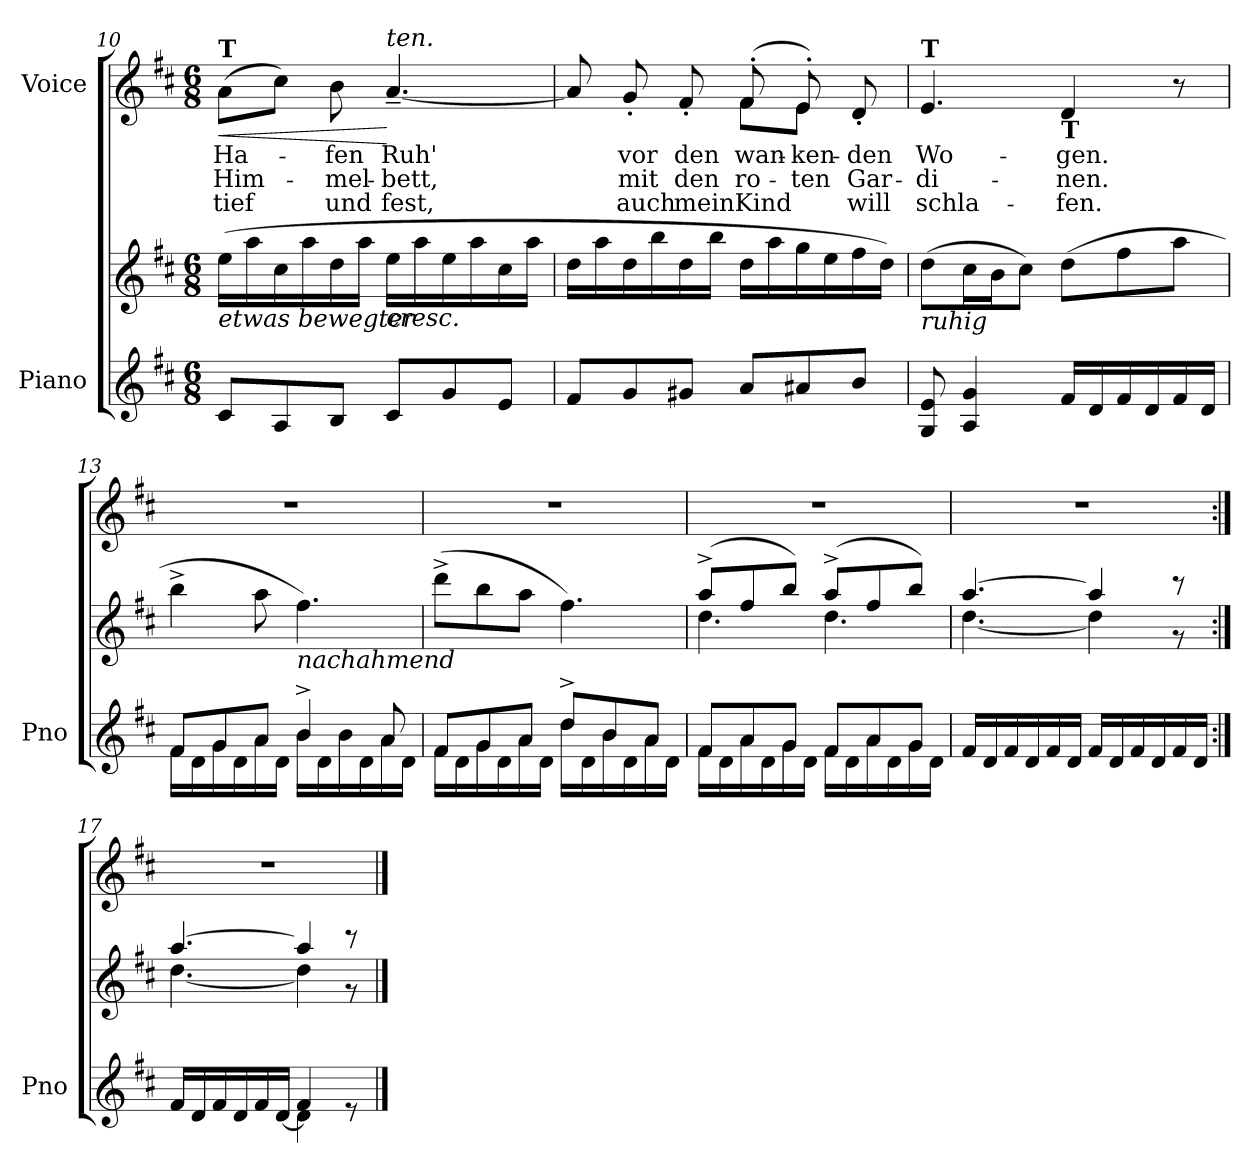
**kern	**kern	**kern	**text	**text	**text	**dynam
*part2	*part2	*part1	*part1	*part1	*part1	*part1
*staff3	*staff2	*staff1	*staff1	*staff1	*staff1	*staff1
*I"Piano	*	*I"Voice	*	*	*	*
*I'Pno	*	*	*	*	*	*
*clefG2	*clefG2	*clefG2	*	*	*	*
*k[f#c#]	*k[f#c#]	*k[f#c#]	*	*	*	*
*M6/8	*M6/8	*M6/8	*	*	*	*
=10	=10	=10	=10	=10	=10	=10
!	!	!LO:TX:a:B:t=T	!	!	!	!
!	!LO:TX:b:i:t=etwas bewegter	!	!	!	!	!
!	!	!	!LO:LY:b	!LO:LY:b	!LO:LY:b	!LO:HP:b
8c#/L	(>16ee\LL	(>8a\L	Ha-	Him-	tief	<
.	16aa\	.	.	.	.	.
8A/	16cc#\	8cc#\J)	.	.	.	.
.	16aa\	.	.	.	.	.
!	!	!	!LO:LY:b	!LO:LY:b	!LO:LY:b	!
8B/J	16dd\	8b\	-fen	-mel-	und	.
.	16aa\JJ	.	.	.	.	.
!	!	!LO:TX:a:i:t=ten.	!	!	!	!
!	!LO:TX:b:i:t=cresc.	!	!	!	!	!
!	!	!	!LO:LY:b	!LO:LY:b	!LO:LY:b	!
8c#/L	16ee\LL	[4.a~/	Ruh'	-bett,	fest,	[
.	16aa\	.	.	.	.	.
8g/	16ee\	.	.	.	.	.
.	16aa\	.	.	.	.	.
8e/J	16cc#\	.	.	.	.	.
.	16aa\JJ	.	.	.	.	.
=11	=11	=11	=11	=11	=11	=11
*	*	*^	*	*	*	*
8f#/L	16dd\LL	8a/]	4.ryy	.	.	.	.
.	16aa\	.	.	.	.	.	.
!	!	!	!	!LO:LY:b	!LO:LY:b	!LO:LY:b	!
8g/	16dd\	8g'/	.	vor	mit	auch	.
.	16bb\	.	.	.	.	.	.
!	!	!	!	!LO:LY:b	!LO:LY:b	!LO:LY:b	!
8g#X/J	16dd\	8f#'/	.	den	den	mein	.
.	16bb\JJ	.	.	.	.	.	.
!	!	!	!	!LO:LY:b	!LO:LY:b	!LO:LY:b	!
8a/L	16dd\LL	(<8f#'/	8f#\L	wan-	ro-	Kind	.
.	16aa\	.	.	.	.	.	.
!	!	!	!	!LO:LY:b	!LO:LY:b	!	!
8a#X/	16gg\	8e'/)	8e\J	-ken-	-ten	.	.
.	16ee\	.	.	.	.	.	.
!	!	!	!	!LO:LY:b	!LO:LY:b	!LO:LY:b	!
8b/J	16ff#\	8d'/	8ryy	-den	Gar-	will	.
.	16dd\JJ)	.	.	.	.	.	.
*	*	*v	*v	*	*	*	*
!!LO:LB:g=z
=12	=12	=12	=12	=12	=12	=12
!	!	!LO:TX:a:B:t=T	!	!	!	!
!	!LO:TX:b:i:t=ruhig	!	!	!	!	!
!	!	!	!LO:LY:b	!LO:LY:b	!LO:LY:b	!
8G/ 8e/	(>8dd\L	4.e/	Wo-	-di-	schla-	.
4A/ 4g/	16cc#\L	.	.	.	.	.
.	16b\J	.	.	.	.	.
.	8cc#\J)	.	.	.	.	.
!	!	!LO:TX:b:B:t=T	!	!	!	!
!	!	!	!LO:LY:b	!LO:LY:b	!LO:LY:b	!
16f#/LL	(>8dd\L	4d/	-gen.	-nen.	-fen.	.
16d/	.	.	.	.	.	.
16f#/	8ff#\	.	.	.	.	.
16d/	.	.	.	.	.	.
16f#/	8aa\J	8r	.	.	.	.
16d/JJ	.	.	.	.	.	.
=13	=13	=13	=13	=13	=13	=13
*^	*	*	*	*	*	*
8f#/L	16f#\LL	4bb^\	2.r	.	.	.	.
.	16d\	.	.	.	.	.	.
8g/	16g\	.	.	.	.	.	.
.	16d\	.	.	.	.	.	.
8a/J	16a\	8aa\	.	.	.	.	.
.	16d\JJ	.	.	.	.	.	.
!	!	!LO:TX:b:i:t=nachahmend	!	!	!	!	!
4b^/	16b\LL	4.ff#\)	.	.	.	.	.
.	16d\	.	.	.	.	.	.
.	16b\	.	.	.	.	.	.
.	16d\	.	.	.	.	.	.
8a/	16a\	.	.	.	.	.	.
.	16d\JJ	.	.	.	.	.	.
=14	=14	=14	=14	=14	=14	=14	=14
8f#/L	16f#\LL	(>8ddd^\L	2.r	.	.	.	.
.	16d\	.	.	.	.	.	.
8g/	16g\	8bb\	.	.	.	.	.
.	16d\	.	.	.	.	.	.
8a/J	16a\	8aa\J	.	.	.	.	.
.	16d\JJ	.	.	.	.	.	.
8dd^/L	16dd\LL	4.ff#\)	.	.	.	.	.
.	16d\	.	.	.	.	.	.
8b/	16b\	.	.	.	.	.	.
.	16d\	.	.	.	.	.	.
8a/J	16a\	.	.	.	.	.	.
.	16d\JJ	.	.	.	.	.	.
!!LO:PB:g=z
=15	=15	=15	=15	=15	=15	=15	=15
*	*	*^	*	*	*	*	*
8f#/L	16f#\LL	(>8aa^/L	4.dd\	2.r	.	.	.	.
.	16d\	.	.	.	.	.	.	.
8a/	16a\	8ff#/	.	.	.	.	.	.
.	16d\	.	.	.	.	.	.	.
8g/J	16g\	8bb/J)	.	.	.	.	.	.
.	16d\JJ	.	.	.	.	.	.	.
8f#/L	16f#\LL	(>8aa^/L	4.dd\	.	.	.	.	.
.	16d\	.	.	.	.	.	.	.
8a/	16a\	8ff#/	.	.	.	.	.	.
.	16d\	.	.	.	.	.	.	.
8g/J	16g\	8bb/J)	.	.	.	.	.	.
.	16d\JJ	.	.	.	.	.	.	.
*v	*v	*	*	*	*	*	*	*
=16	=16	=16	=16	=16	=16	=16	=16
16f#/LL	[4.aa/	[4.dd\	2.r	.	.	.	.
16d/	.	.	.	.	.	.	.
16f#/	.	.	.	.	.	.	.
16d/	.	.	.	.	.	.	.
16f#/	.	.	.	.	.	.	.
16d/JJ	.	.	.	.	.	.	.
16f#/LL	4aa/]	4dd\]	.	.	.	.	.
16d/	.	.	.	.	.	.	.
16f#/	.	.	.	.	.	.	.
16d/	.	.	.	.	.	.	.
16f#/	8r	8r	.	.	.	.	.
16d/JJ	.	.	.	.	.	.	.
=17:|!	=17:|!	=17:|!	=17:|!	=17:|!	=17:|!	=17:|!	=17:|!
*^	*	*	*	*	*	*	*
16f#/LL	4.ryy	[4.aa/	[4.dd\	2.r	.	.	.	.
16d/	.	.	.	.	.	.	.	.
16f#/	.	.	.	.	.	.	.	.
16d/	.	.	.	.	.	.	.	.
16f#/	.	.	.	.	.	.	.	.
[16d/JJ	.	.	.	.	.	.	.	.
4f#/	4d\]	4aa/]	4dd\]	.	.	.	.	.
8re	8ryy	8r	8r	.	.	.	.	.
*v	*v	*	*	*	*	*	*	*
*	*v	*v	*	*	*	*	*
==	==	==	==	==	==	==
*-	*-	*-	*-	*-	*-	*-
